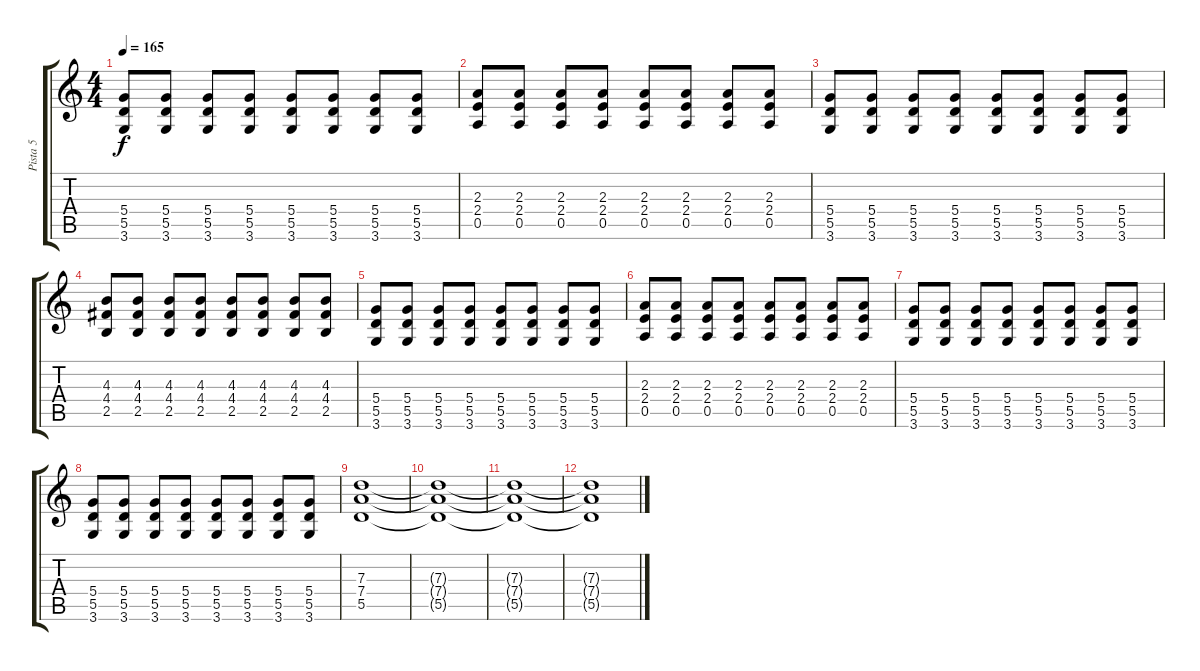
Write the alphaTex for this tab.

\track ("Pista 5" "Pista 5") {instrument overdrivenguitar}
\staff {score tabs}
\tuning (E4 B3 G3 D3 A2 E2) {hide}
\ts (4 4)
\tempo 165
\clef g2
\ks c
(5.4 5.5 3.6).8{dy f} (5.4 5.5 3.6).8 (5.4 5.5 3.6).8 (5.4 5.5 3.6).8 (5.4 5.5 3.6).8 (5.4 5.5 3.6).8 (5.4 5.5 3.6).8 (5.4 5.5 3.6).8 |
(2.3 2.4 0.5).8 (2.3 2.4 0.5).8 (2.3 2.4 0.5).8 (2.3 2.4 0.5).8 (2.3 2.4 0.5).8 (2.3 2.4 0.5).8 (2.3 2.4 0.5).8 (2.3 2.4 0.5).8 |
(5.4 5.5 3.6).8 (5.4 5.5 3.6).8 (5.4 5.5 3.6).8 (5.4 5.5 3.6).8 (5.4 5.5 3.6).8 (5.4 5.5 3.6).8 (5.4 5.5 3.6).8 (5.4 5.5 3.6).8 |
(4.3 4.4 2.5).8 (4.3 4.4 2.5).8 (4.3 4.4 2.5).8 (4.3 4.4 2.5).8 (4.3 4.4 2.5).8 (4.3 4.4 2.5).8 (4.3 4.4 2.5).8 (4.3 4.4 2.5).8 |
(5.4 5.5 3.6).8 (5.4 5.5 3.6).8 (5.4 5.5 3.6).8 (5.4 5.5 3.6).8 (5.4 5.5 3.6).8 (5.4 5.5 3.6).8 (5.4 5.5 3.6).8 (5.4 5.5 3.6).8 |
(2.3 2.4 0.5).8 (2.3 2.4 0.5).8 (2.3 2.4 0.5).8 (2.3 2.4 0.5).8 (2.3 2.4 0.5).8 (2.3 2.4 0.5).8 (2.3 2.4 0.5).8 (2.3 2.4 0.5).8 |
(5.4 5.5 3.6).8 (5.4 5.5 3.6).8 (5.4 5.5 3.6).8 (5.4 5.5 3.6).8 (5.4 5.5 3.6).8 (5.4 5.5 3.6).8 (5.4 5.5 3.6).8 (5.4 5.5 3.6).8 |
(5.4 5.5 3.6).8 (5.4 5.5 3.6).8 (5.4 5.5 3.6).8 (5.4 5.5 3.6).8 (5.4 5.5 3.6).8 (5.4 5.5 3.6).8 (5.4 5.5 3.6).8 (5.4 5.5 3.6).8 |
(7.3 7.4 5.5).1{volume 0} |
(7.3{t} 7.4{t} 5.5{t}).1 |
(7.3{t} 7.4{t} 5.5{t}).1 |
(7.3{t} 7.4{t} 5.5{t}).1
